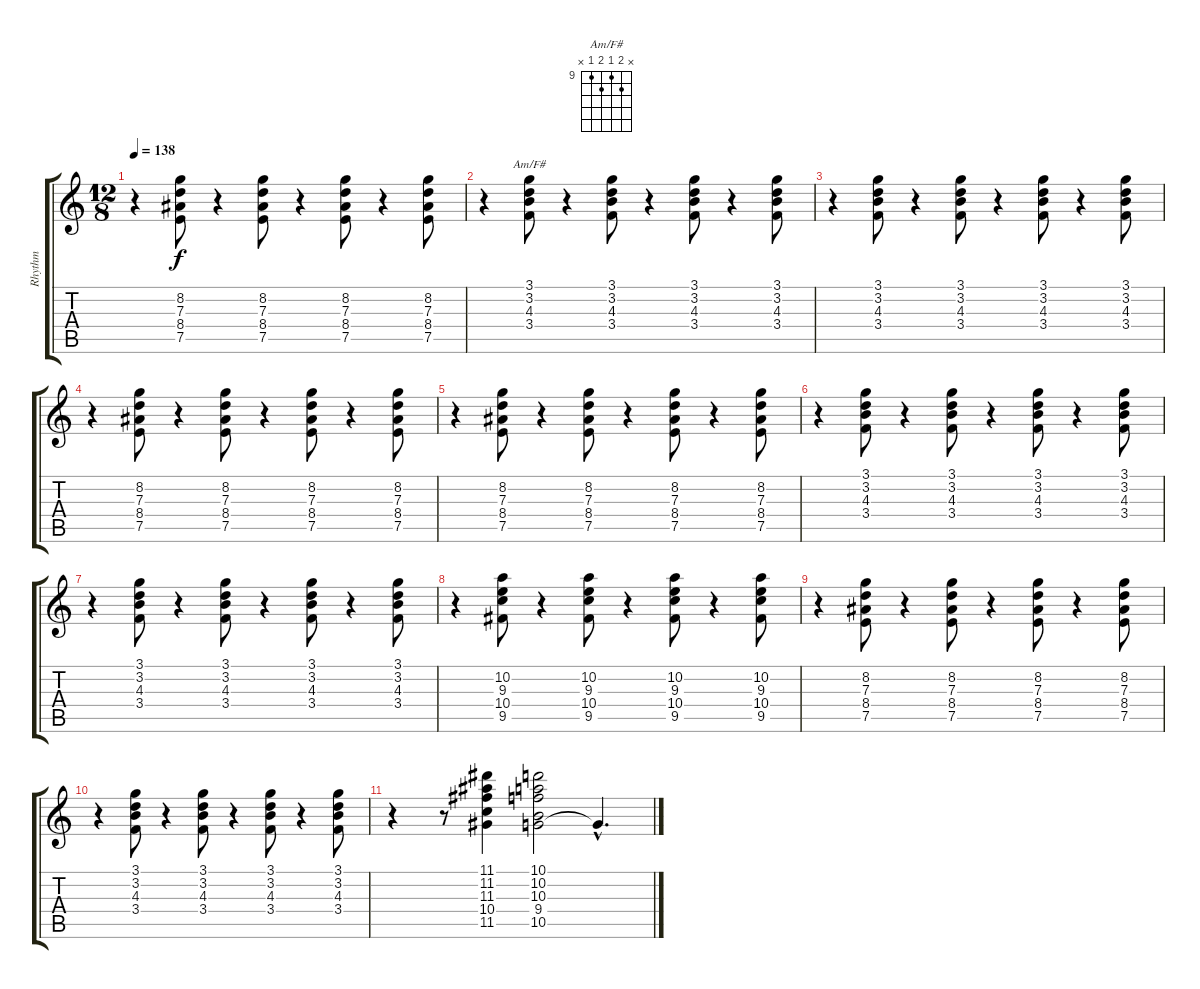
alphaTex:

\track ("Rhythm" "Rhythm") {instrument electricguitarmuted}
\staff {score tabs}
\tuning (E4 B3 G3 D3 A2 E2) {hide}
\chord ("Am/F#" x 10 9 10 9 x) {firstfret 9}
\ts (12 8)
\tempo 138
\clef g2
\ks c
r.4{dy f} (8.2 7.3 8.4 7.5).8 r.4 (8.2 7.3 8.4 7.5).8 r.4 (8.2 7.3 8.4 7.5).8 r.4 (8.2 7.3 8.4 7.5).8 |
r.4 (3.1 3.2 4.3 3.4).8{ch "Am/F#"} r.4 (3.1 3.2 4.3 3.4).8 r.4 (3.1 3.2 4.3 3.4).8 r.4 (3.1 3.2 4.3 3.4).8 |
r.4 (3.1 3.2 4.3 3.4).8 r.4 (3.1 3.2 4.3 3.4).8 r.4 (3.1 3.2 4.3 3.4).8 r.4 (3.1 3.2 4.3 3.4).8 |
r.4 (8.2 7.3 8.4 7.5).8 r.4 (8.2 7.3 8.4 7.5).8 r.4 (8.2 7.3 8.4 7.5).8 r.4 (8.2 7.3 8.4 7.5).8 |
r.4 (8.2 7.3 8.4 7.5).8 r.4 (8.2 7.3 8.4 7.5).8 r.4 (8.2 7.3 8.4 7.5).8 r.4 (8.2 7.3 8.4 7.5).8 |
r.4 (3.1 3.2 4.3 3.4).8 r.4 (3.1 3.2 4.3 3.4).8 r.4 (3.1 3.2 4.3 3.4).8 r.4 (3.1 3.2 4.3 3.4).8 |
r.4 (3.1 3.2 4.3 3.4).8 r.4 (3.1 3.2 4.3 3.4).8 r.4 (3.1 3.2 4.3 3.4).8 r.4 (3.1 3.2 4.3 3.4).8 |
r.4 (10.2 9.3 10.4 9.5).8 r.4 (10.2 9.3 10.4 9.5).8 r.4 (10.2 9.3 10.4 9.5).8 r.4 (10.2 9.3 10.4 9.5).8 |
r.4 (8.2 7.3 8.4 7.5).8 r.4 (8.2 7.3 8.4 7.5).8 r.4 (8.2 7.3 8.4 7.5).8 r.4 (8.2 7.3 8.4 7.5).8 |
r.4 (3.1 3.2 4.3 3.4).8 r.4 (3.1 3.2 4.3 3.4).8 r.4 (3.1 3.2 4.3 3.4).8 r.4 (3.1 3.2 4.3 3.4).8 |
r.4 r.8 (11.1 11.2 11.3 10.4 11.5).4 (10.1 10.2 10.3 9.4 10.5).2 10.5{hac t}.4{d}
